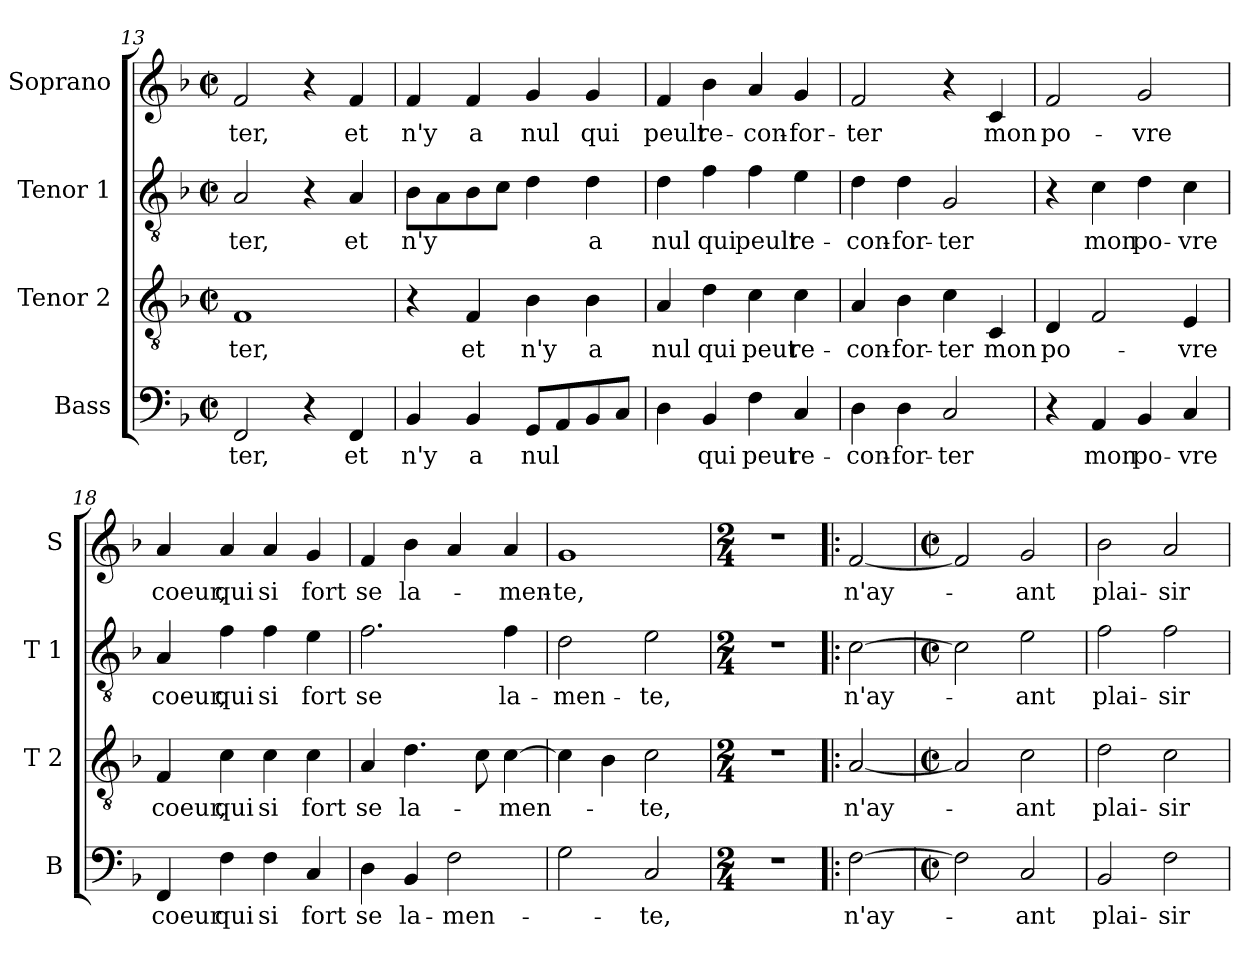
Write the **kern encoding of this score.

**kern	**text	**kern	**text	**kern	**text	**kern	**text
*part4	*part4	*part3	*part3	*part2	*part2	*part1	*part1
*staff4	*staff4	*staff3	*staff3	*staff2	*staff2	*staff1	*staff1
*I"Bass	*	*I"Tenor 2	*	*I"Tenor 1	*	*I"Soprano	*
*I'B	*	*I'T 2	*	*I'T 1	*	*I'S	*
*clefF4	*	*clefGv2	*	*clefGv2	*	*clefG2	*
*k[b-]	*	*k[b-]	*	*k[b-]	*	*k[b-]	*
*F:	*	*F:	*	*F:	*	*F:	*
*M2/2	*	*M2/2	*	*M2/2	*	*M2/2	*
*met(c|)	*	*met(c|)	*	*met(c|)	*	*met(c|)	*
=13	=13	=13	=13	=13	=13	=13	=13
!	!LO:LY:b	!	!LO:LY:b	!	!LO:LY:b	!	!LO:LY:b
2FF/	ter,	1F	ter,	2A/	ter,	2f/	ter,
4r	.	.	.	4r	.	4r	.
!	!LO:LY:b	!	!	!	!LO:LY:b	!	!LO:LY:b
4FF/	et	.	.	4A/	et	4f/	et
=14	=14	=14	=14	=14	=14	=14	=14
!	!LO:LY:b	!	!	!	!LO:LY:b	!	!LO:LY:b
4BB-/	n'y	4r	.	8B-\L	n'y	4f/	n'y
.	.	.	.	8A\	.	.	.
!	!LO:LY:b	!	!LO:LY:b	!	!	!	!LO:LY:b
4BB-/	a	4F/	et	8B-\	.	4f/	a
.	.	.	.	8c\J	.	.	.
!	!LO:LY:b	!	!LO:LY:b	!	!	!	!LO:LY:b
8GG/L	nul	4B-\	n'y	4d\	.	4g/	nul
8AA/	.	.	.	.	.	.	.
!	!	!	!LO:LY:b	!	!LO:LY:b	!	!LO:LY:b
8BB-/	.	4B-\	a	4d\	a	4g/	qui
8C/J	.	.	.	.	.	.	.
!!LO:LB:g=z
=15	=15	=15	=15	=15	=15	=15	=15
!	!	!	!LO:LY:b	!	!LO:LY:b	!	!LO:LY:b
4D\	.	4A/	nul	4d\	nul	4f/	peult
!	!LO:LY:b	!	!LO:LY:b	!	!LO:LY:b	!	!LO:LY:b
4BB-/	qui	4d\	qui	4f\	qui	4b-\	re-
!	!LO:LY:b	!	!LO:LY:b	!	!LO:LY:b	!	!LO:LY:b
4F\	peut	4c\	peut	4f\	peult	4a/	-con-
!	!LO:LY:b	!	!LO:LY:b	!	!LO:LY:b	!	!LO:LY:b
4C/	re-	4c\	re-	4e\	re-	4g/	-for-
=16	=16	=16	=16	=16	=16	=16	=16
!	!LO:LY:b	!	!LO:LY:b	!	!LO:LY:b	!	!LO:LY:b
4D\	-con-	4A/	-con-	4d\	-con-	2f/	-ter
!	!LO:LY:b	!	!LO:LY:b	!	!LO:LY:b	!	!
4D\	-for-	4B-\	-for-	4d\	-for-	.	.
!	!LO:LY:b	!	!LO:LY:b	!	!LO:LY:b	!	!
2C/	-ter	4c\	-ter	2G/	-ter	4r	.
!	!	!	!LO:LY:b	!	!	!	!LO:LY:b
.	.	4C/	mon	.	.	4c/	mon
=17	=17	=17	=17	=17	=17	=17	=17
!	!	!	!LO:LY:b	!	!	!	!LO:LY:b
4r	.	4D/	po-	4r	.	2f/	po-
!	!LO:LY:b	!	!	!	!LO:LY:b	!	!
4AA/	mon	2F/	.	4c\	mon	.	.
!	!LO:LY:b	!	!	!	!LO:LY:b	!	!LO:LY:b
4BB-/	po-	.	.	4d\	po-	2g/	-vre
!	!LO:LY:b	!	!LO:LY:b	!	!LO:LY:b	!	!
4C/	-vre	4E/	-vre	4c\	-vre	.	.
=18	=18	=18	=18	=18	=18	=18	=18
!	!LO:LY:b	!	!LO:LY:b	!	!LO:LY:b	!	!LO:LY:b
4FF/	coeur	4F/	coeur,	4A/	coeur,	4a/	coeur,
!	!LO:LY:b	!	!LO:LY:b	!	!LO:LY:b	!	!LO:LY:b
4F\	qui	4c\	qui	4f\	qui	4a/	qui
!	!LO:LY:b	!	!LO:LY:b	!	!LO:LY:b	!	!LO:LY:b
4F\	si	4c\	si	4f\	si	4a/	si
!	!LO:LY:b	!	!LO:LY:b	!	!LO:LY:b	!	!LO:LY:b
4C/	fort	4c\	fort	4e\	fort	4g/	fort
=19	=19	=19	=19	=19	=19	=19	=19
!	!LO:LY:b	!	!LO:LY:b	!	!LO:LY:b	!	!LO:LY:b
4D\	se	4A/	se	2.f\	se	4f/	se
!	!LO:LY:b	!	!LO:LY:b	!	!	!	!LO:LY:b
4BB-/	la-	4.d\	la-	.	.	4b-\	la-
!	!LO:LY:b	!	!	!	!	!	!
2F\	-men-	.	.	.	.	4a/	.
.	.	8c\	.	.	.	.	.
!	!	!	!LO:LY:b	!	!LO:LY:b	!	!LO:LY:b
.	.	[4c\	-men-	4f\	la-	4a/	-men-
!!LO:LB:g=z
=20	=20	=20	=20	=20	=20	=20	=20
!	!	!	!	!	!LO:LY:b	!	!LO:LY:b
2G\	.	4c\]	.	2d\	-men-	1g	-te,
.	.	4B-\	.	.	.	.	.
!	!LO:LY:b	!	!LO:LY:b	!	!LO:LY:b	!	!
2C/	-te,	2c\	-te,	2e\	-te,	.	.
=21	=21	=21	=21	=21	=21	=21	=21
*M2/4	*	*M2/4	*	*M2/4	*	*M2/4	*
2r	.	2r	.	2r	.	2r	.
=22!|:	=22!|:	=22!|:	=22!|:	=22!|:	=22!|:	=22!|:	=22!|:
!	!LO:LY:b	!	!LO:LY:b	!	!LO:LY:b	!	!LO:LY:b
[2F\	n'ay-	[2A/	n'ay-	[2c\	n'ay-	[2f/	n'ay-
=23	=23	=23	=23	=23	=23	=23	=23
*M2/2	*	*M2/2	*	*M2/2	*	*M2/2	*
*met(c|)	*	*met(c|)	*	*met(c|)	*	*met(c|)	*
2F\]	.	2A/]	.	2c\]	.	2f/]	.
!	!LO:LY:b	!	!LO:LY:b	!	!LO:LY:b	!	!LO:LY:b
2C/	-ant	2c\	-ant	2e\	-ant	2g/	-ant
=24	=24	=24	=24	=24	=24	=24	=24
!	!LO:LY:b	!	!LO:LY:b	!	!LO:LY:b	!	!LO:LY:b
2BB-/	plai-	2d\	plai-	2f\	plai-	2b-\	plai-
!	!LO:LY:b	!	!LO:LY:b	!	!LO:LY:b	!	!LO:LY:b
2F\	-sir	2c\	-sir	2f\	-sir	2a/	-sir
=	=	=	=	=	=	=	=
*-	*-	*-	*-	*-	*-	*-	*-
